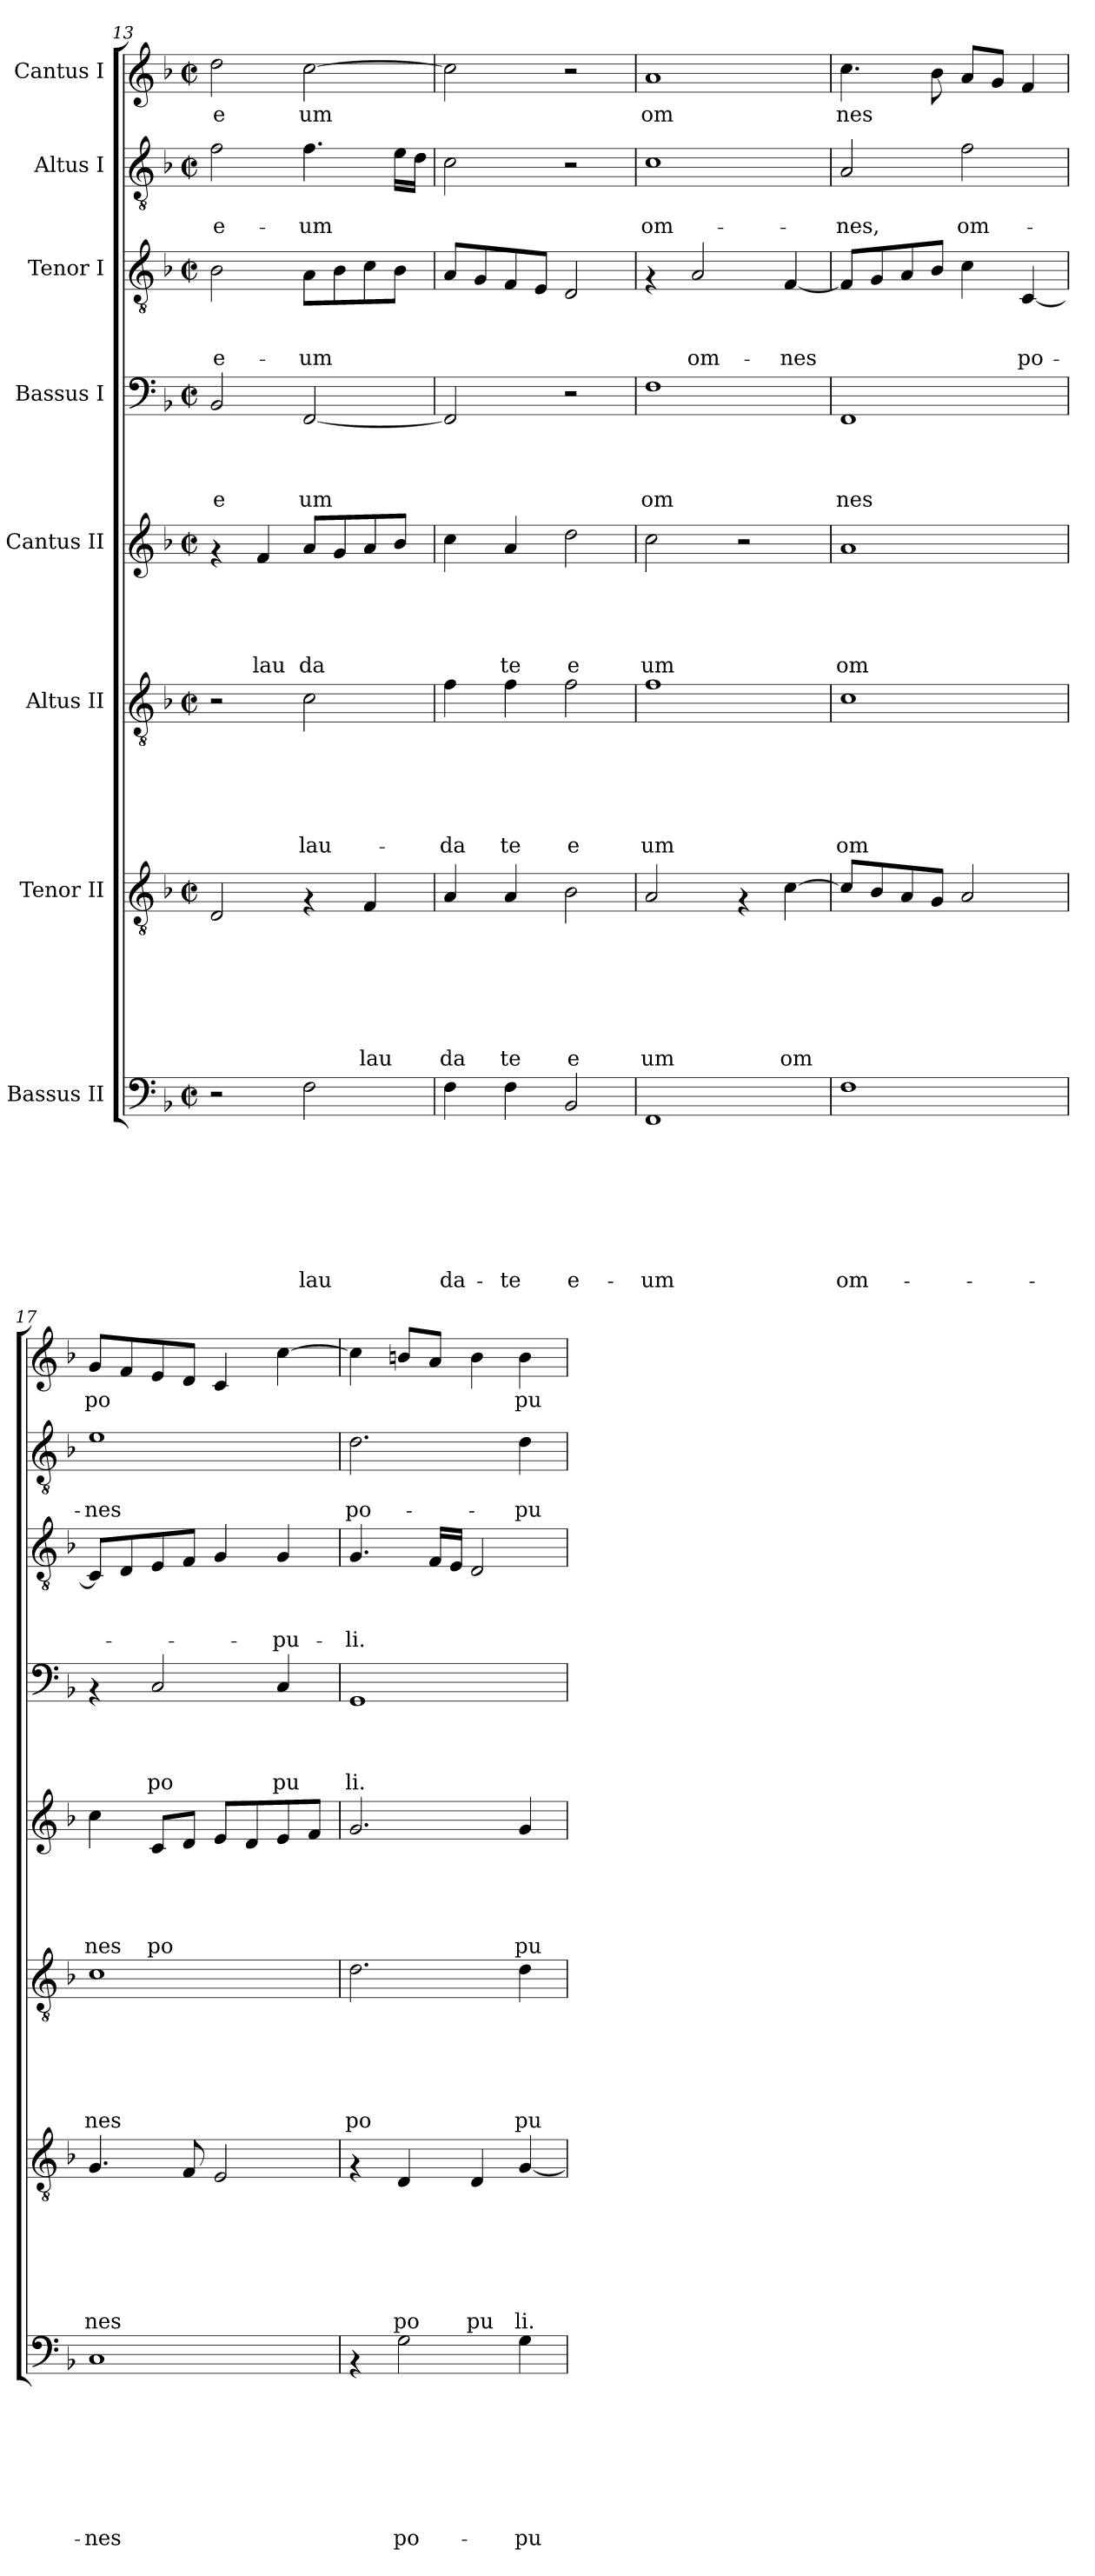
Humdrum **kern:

**kern	**text	**text	**text	**text	**text	**text	**text	**text	**kern	**text	**text	**text	**text	**text	**text	**text	**kern	**text	**text	**text	**text	**text	**text	**kern	**text	**text	**text	**text	**text	**kern	**text	**text	**text	**text	**kern	**text	**text	**text	**kern	**text	**text	**kern	**text
*part8	*part8	*part8	*part8	*part8	*part8	*part8	*part8	*part8	*part7	*part7	*part7	*part7	*part7	*part7	*part7	*part7	*part6	*part6	*part6	*part6	*part6	*part6	*part6	*part5	*part5	*part5	*part5	*part5	*part5	*part4	*part4	*part4	*part4	*part4	*part3	*part3	*part3	*part3	*part2	*part2	*part2	*part1	*part1
*staff8	*staff8	*staff8	*staff8	*staff8	*staff8	*staff8	*staff8	*staff8	*staff7	*staff7	*staff7	*staff7	*staff7	*staff7	*staff7	*staff7	*staff6	*staff6	*staff6	*staff6	*staff6	*staff6	*staff6	*staff5	*staff5	*staff5	*staff5	*staff5	*staff5	*staff4	*staff4	*staff4	*staff4	*staff4	*staff3	*staff3	*staff3	*staff3	*staff2	*staff2	*staff2	*staff1	*staff1
*I"Bassus II	*	*	*	*	*	*	*	*	*I"Tenor II	*	*	*	*	*	*	*	*I"Altus II	*	*	*	*	*	*	*I"Cantus II	*	*	*	*	*	*I"Bassus I	*	*	*	*	*I"Tenor I	*	*	*	*I"Altus I	*	*	*I"Cantus I	*
*clefF4	*	*	*	*	*	*	*	*	*clefGv2	*	*	*	*	*	*	*	*clefGv2	*	*	*	*	*	*	*clefG2	*	*	*	*	*	*clefF4	*	*	*	*	*clefGv2	*	*	*	*clefGv2	*	*	*clefG2	*
*k[b-]	*	*	*	*	*	*	*	*	*k[b-]	*	*	*	*	*	*	*	*k[b-]	*	*	*	*	*	*	*k[b-]	*	*	*	*	*	*k[b-]	*	*	*	*	*k[b-]	*	*	*	*k[b-]	*	*	*k[b-]	*
*F:	*	*	*	*	*	*	*	*	*F:	*	*	*	*	*	*	*	*F:	*	*	*	*	*	*	*F:	*	*	*	*	*	*F:	*	*	*	*	*F:	*	*	*	*F:	*	*	*F:	*
*M2/2	*	*	*	*	*	*	*	*	*M2/2	*	*	*	*	*	*	*	*M2/2	*	*	*	*	*	*	*M2/2	*	*	*	*	*	*M2/2	*	*	*	*	*M2/2	*	*	*	*M2/2	*	*	*M2/2	*
*met(c|)	*	*	*	*	*	*	*	*	*met(c|)	*	*	*	*	*	*	*	*met(c|)	*	*	*	*	*	*	*met(c|)	*	*	*	*	*	*met(c|)	*	*	*	*	*met(c|)	*	*	*	*met(c|)	*	*	*met(c|)	*
=13	=13	=13	=13	=13	=13	=13	=13	=13	=13	=13	=13	=13	=13	=13	=13	=13	=13	=13	=13	=13	=13	=13	=13	=13	=13	=13	=13	=13	=13	=13	=13	=13	=13	=13	=13	=13	=13	=13	=13	=13	=13	=13	=13
!	!	!	!	!	!	!	!	!	!	!	!	!	!	!	!	!	!	!	!	!	!	!	!	!	!	!	!	!	!	!	!	!	!	!LO:LY:b	!	!	!	!LO:LY:b	!	!	!LO:LY:b	!	!LO:LY:b
2r	.	.	.	.	.	.	.	.	2D/	.	.	.	.	.	.	.	2r	.	.	.	.	.	.	4rf	.	.	.	.	.	2BB-/	.	.	.	e	2B-\	.	.	e-	2f\	.	e-	2dd\	e
!	!	!	!	!	!	!	!	!	!	!	!	!	!	!	!	!	!	!	!	!	!	!	!	!	!	!	!	!	!LO:LY:b	!	!	!	!	!	!	!	!	!	!	!	!	!	!
.	.	.	.	.	.	.	.	.	.	.	.	.	.	.	.	.	.	.	.	.	.	.	.	4f/	.	.	.	.	lau	.	.	.	.	.	.	.	.	.	.	.	.	.	.
!	!	!	!	!	!	!	!	!LO:LY:b	!	!	!	!	!	!	!	!	!	!	!	!	!	!	!LO:LY:b	!	!	!	!	!	!LO:LY:b	!	!	!	!	!LO:LY:b	!	!	!	!LO:LY:b	!	!	!LO:LY:b	!	!LO:LY:b
2F\	.	.	.	.	.	.	.	lau	4rF	.	.	.	.	.	.	.	2c\	.	.	.	.	.	lau-	8a/L	.	.	.	.	da	[>2FF/	.	.	.	um	8A\L	.	.	-um	4.f\	.	-um	[>2cc\	um
.	.	.	.	.	.	.	.	.	.	.	.	.	.	.	.	.	.	.	.	.	.	.	.	8g/	.	.	.	.	.	.	.	.	.	.	8B-\	.	.	.	.	.	.	.	.
!	!	!	!	!	!	!	!	!	!	!	!	!	!	!	!	!LO:LY:b	!	!	!	!	!	!	!	!	!	!	!	!	!	!	!	!	!	!	!	!	!	!	!	!	!	!	!
.	.	.	.	.	.	.	.	.	4F/	.	.	.	.	.	.	lau	.	.	.	.	.	.	.	8a/	.	.	.	.	.	.	.	.	.	.	8c\	.	.	.	.	.	.	.	.
.	.	.	.	.	.	.	.	.	.	.	.	.	.	.	.	.	.	.	.	.	.	.	.	8b-/J	.	.	.	.	.	.	.	.	.	.	8B-\J	.	.	.	16e\LL	.	.	.	.
.	.	.	.	.	.	.	.	.	.	.	.	.	.	.	.	.	.	.	.	.	.	.	.	.	.	.	.	.	.	.	.	.	.	.	.	.	.	.	16d\JJ	.	.	.	.
!!LO:PB:g=z
=14	=14	=14	=14	=14	=14	=14	=14	=14	=14	=14	=14	=14	=14	=14	=14	=14	=14	=14	=14	=14	=14	=14	=14	=14	=14	=14	=14	=14	=14	=14	=14	=14	=14	=14	=14	=14	=14	=14	=14	=14	=14	=14	=14
!	!	!	!	!	!	!	!	!LO:LY:b	!	!	!	!	!	!	!	!LO:LY:b	!	!	!	!	!	!	!LO:LY:b	!	!	!	!	!	!	!	!	!	!	!	!	!	!	!	!	!	!	!	!
4F\	.	.	.	.	.	.	.	da-	4A/	.	.	.	.	.	.	da	4f\	.	.	.	.	.	-da	4cc\	.	.	.	.	.	2FF/]	.	.	.	.	8A/L	.	.	.	2c\	.	.	2cc\]	.
.	.	.	.	.	.	.	.	.	.	.	.	.	.	.	.	.	.	.	.	.	.	.	.	.	.	.	.	.	.	.	.	.	.	.	8G/	.	.	.	.	.	.	.	.
!	!	!	!	!	!	!	!	!LO:LY:b	!	!	!	!	!	!	!	!LO:LY:b	!	!	!	!	!	!	!LO:LY:b	!	!	!	!	!	!LO:LY:b	!	!	!	!	!	!	!	!	!	!	!	!	!	!
4F\	.	.	.	.	.	.	.	-te	4A/	.	.	.	.	.	.	te	4f\	.	.	.	.	.	te	4a/	.	.	.	.	te	.	.	.	.	.	8F/	.	.	.	.	.	.	.	.
.	.	.	.	.	.	.	.	.	.	.	.	.	.	.	.	.	.	.	.	.	.	.	.	.	.	.	.	.	.	.	.	.	.	.	8E/J	.	.	.	.	.	.	.	.
!	!	!	!	!	!	!	!	!LO:LY:b	!	!	!	!	!	!	!	!LO:LY:b	!	!	!	!	!	!	!LO:LY:b	!	!	!	!	!	!LO:LY:b	!	!	!	!	!	!	!	!	!	!	!	!	!	!
2BB-/	.	.	.	.	.	.	.	e-	2B-\	.	.	.	.	.	.	e	2f\	.	.	.	.	.	e	2dd\	.	.	.	.	e	2r	.	.	.	.	2D/	.	.	.	2r	.	.	2r	.
=15	=15	=15	=15	=15	=15	=15	=15	=15	=15	=15	=15	=15	=15	=15	=15	=15	=15	=15	=15	=15	=15	=15	=15	=15	=15	=15	=15	=15	=15	=15	=15	=15	=15	=15	=15	=15	=15	=15	=15	=15	=15	=15	=15
!	!	!	!	!	!	!	!	!LO:LY:b	!	!	!	!	!	!	!	!LO:LY:b	!	!	!	!	!	!	!LO:LY:b	!	!	!	!	!	!LO:LY:b	!	!	!	!	!LO:LY:b	!	!	!	!	!	!	!LO:LY:b	!	!LO:LY:b
1FF	.	.	.	.	.	.	.	-um	2A/	.	.	.	.	.	.	um	1f	.	.	.	.	.	um	2cc\	.	.	.	.	um	1F	.	.	.	om	4rF	.	.	.	1c	.	om-	1a	om
!	!	!	!	!	!	!	!	!	!	!	!	!	!	!	!	!	!	!	!	!	!	!	!	!	!	!	!	!	!	!	!	!	!	!	!	!	!	!LO:LY:b	!	!	!	!	!
.	.	.	.	.	.	.	.	.	.	.	.	.	.	.	.	.	.	.	.	.	.	.	.	.	.	.	.	.	.	.	.	.	.	.	2A/	.	.	om-	.	.	.	.	.
.	.	.	.	.	.	.	.	.	4rF	.	.	.	.	.	.	.	.	.	.	.	.	.	.	2r	.	.	.	.	.	.	.	.	.	.	.	.	.	.	.	.	.	.	.
!	!	!	!	!	!	!	!	!	!	!	!	!	!	!	!	!LO:LY:b	!	!	!	!	!	!	!	!	!	!	!	!	!	!	!	!	!	!	!	!	!	!LO:LY:b	!	!	!	!	!
.	.	.	.	.	.	.	.	.	[>4c\	.	.	.	.	.	.	om	.	.	.	.	.	.	.	.	.	.	.	.	.	.	.	.	.	.	[<4F/	.	.	-nes	.	.	.	.	.
=16	=16	=16	=16	=16	=16	=16	=16	=16	=16	=16	=16	=16	=16	=16	=16	=16	=16	=16	=16	=16	=16	=16	=16	=16	=16	=16	=16	=16	=16	=16	=16	=16	=16	=16	=16	=16	=16	=16	=16	=16	=16	=16	=16
!	!	!	!	!	!	!	!	!LO:LY:b	!	!	!	!	!	!	!	!	!	!	!	!	!	!	!LO:LY:b	!	!	!	!	!	!LO:LY:b	!	!	!	!	!LO:LY:b	!	!	!	!	!	!	!LO:LY:b	!	!LO:LY:b
1F	.	.	.	.	.	.	.	om-	8c/L]	.	.	.	.	.	.	.	1c	.	.	.	.	.	om	1a	.	.	.	.	om	1FF	.	.	.	nes	8F/L]	.	.	.	2A/	.	-nes,	4.cc\	nes
.	.	.	.	.	.	.	.	.	8B-/	.	.	.	.	.	.	.	.	.	.	.	.	.	.	.	.	.	.	.	.	.	.	.	.	.	8G/	.	.	.	.	.	.	.	.
.	.	.	.	.	.	.	.	.	8A/	.	.	.	.	.	.	.	.	.	.	.	.	.	.	.	.	.	.	.	.	.	.	.	.	.	8A/	.	.	.	.	.	.	.	.
.	.	.	.	.	.	.	.	.	8G/J	.	.	.	.	.	.	.	.	.	.	.	.	.	.	.	.	.	.	.	.	.	.	.	.	.	8B-/J	.	.	.	.	.	.	8b-\	.
!	!	!	!	!	!	!	!	!	!	!	!	!	!	!	!	!	!	!	!	!	!	!	!	!	!	!	!	!	!	!	!	!	!	!	!	!	!	!	!	!	!LO:LY:b	!	!
.	.	.	.	.	.	.	.	.	2A/	.	.	.	.	.	.	.	.	.	.	.	.	.	.	.	.	.	.	.	.	.	.	.	.	.	4c\	.	.	.	2f\	.	om-	8a/L	.
.	.	.	.	.	.	.	.	.	.	.	.	.	.	.	.	.	.	.	.	.	.	.	.	.	.	.	.	.	.	.	.	.	.	.	.	.	.	.	.	.	.	8g/J	.
!	!	!	!	!	!	!	!	!	!	!	!	!	!	!	!	!	!	!	!	!	!	!	!	!	!	!	!	!	!	!	!	!	!	!	!	!	!	!LO:LY:b	!	!	!	!	!
.	.	.	.	.	.	.	.	.	.	.	.	.	.	.	.	.	.	.	.	.	.	.	.	.	.	.	.	.	.	.	.	.	.	.	[<4C/	.	.	po-	.	.	.	4f/	.
=17	=17	=17	=17	=17	=17	=17	=17	=17	=17	=17	=17	=17	=17	=17	=17	=17	=17	=17	=17	=17	=17	=17	=17	=17	=17	=17	=17	=17	=17	=17	=17	=17	=17	=17	=17	=17	=17	=17	=17	=17	=17	=17	=17
!	!	!	!	!	!	!	!	!LO:LY:b	!	!	!	!	!	!	!	!LO:LY:b	!	!	!	!	!	!	!LO:LY:b	!	!	!	!	!	!LO:LY:b	!	!	!	!	!	!	!	!	!	!	!	!LO:LY:b	!	!LO:LY:b
1C	.	.	.	.	.	.	.	-nes	4.G/	.	.	.	.	.	.	nes	1c	.	.	.	.	.	nes	4cc\	.	.	.	.	nes	4rAA	.	.	.	.	8C/L]	.	.	.	1e	.	-nes	8g/L	po
.	.	.	.	.	.	.	.	.	.	.	.	.	.	.	.	.	.	.	.	.	.	.	.	.	.	.	.	.	.	.	.	.	.	.	8D/	.	.	.	.	.	.	8f/	.
!	!	!	!	!	!	!	!	!	!	!	!	!	!	!	!	!	!	!	!	!	!	!	!	!	!	!	!	!	!LO:LY:b	!	!	!	!	!LO:LY:b	!	!	!	!	!	!	!	!	!
.	.	.	.	.	.	.	.	.	.	.	.	.	.	.	.	.	.	.	.	.	.	.	.	8c/L	.	.	.	.	po	2C/	.	.	.	po	8E/	.	.	.	.	.	.	8e/	.
.	.	.	.	.	.	.	.	.	8F/	.	.	.	.	.	.	.	.	.	.	.	.	.	.	8d/J	.	.	.	.	.	.	.	.	.	.	8F/J	.	.	.	.	.	.	8d/J	.
.	.	.	.	.	.	.	.	.	2E/	.	.	.	.	.	.	.	.	.	.	.	.	.	.	8e/L	.	.	.	.	.	.	.	.	.	.	4G/	.	.	.	.	.	.	4c/	.
.	.	.	.	.	.	.	.	.	.	.	.	.	.	.	.	.	.	.	.	.	.	.	.	8d/	.	.	.	.	.	.	.	.	.	.	.	.	.	.	.	.	.	.	.
!	!	!	!	!	!	!	!	!	!	!	!	!	!	!	!	!	!	!	!	!	!	!	!	!	!	!	!	!	!	!	!	!	!	!LO:LY:b	!	!	!	!LO:LY:b	!	!	!	!	!
.	.	.	.	.	.	.	.	.	.	.	.	.	.	.	.	.	.	.	.	.	.	.	.	8e/	.	.	.	.	.	4C/	.	.	.	pu	4G/	.	.	-pu-	.	.	.	[>4cc\	.
.	.	.	.	.	.	.	.	.	.	.	.	.	.	.	.	.	.	.	.	.	.	.	.	8f/J	.	.	.	.	.	.	.	.	.	.	.	.	.	.	.	.	.	.	.
=18	=18	=18	=18	=18	=18	=18	=18	=18	=18	=18	=18	=18	=18	=18	=18	=18	=18	=18	=18	=18	=18	=18	=18	=18	=18	=18	=18	=18	=18	=18	=18	=18	=18	=18	=18	=18	=18	=18	=18	=18	=18	=18	=18
!	!	!	!	!	!	!	!	!	!	!	!	!	!	!	!	!	!	!	!	!	!	!	!LO:LY:b	!	!	!	!	!	!	!	!	!	!	!LO:LY:b	!	!	!	!LO:LY:b	!	!	!LO:LY:b	!	!
4rAA	.	.	.	.	.	.	.	.	4rF	.	.	.	.	.	.	.	2.d\	.	.	.	.	.	po	2.g/	.	.	.	.	.	1GG	.	.	.	li.	4.G/	.	.	-li.	2.d\	.	po-	4cc\]	.
!	!	!	!	!	!	!	!	!LO:LY:b	!	!	!	!	!	!	!	!LO:LY:b	!	!	!	!	!	!	!	!	!	!	!	!	!	!	!	!	!	!	!	!	!	!	!	!	!	!	!
2G\	.	.	.	.	.	.	.	po-	4D/	.	.	.	.	.	.	po	.	.	.	.	.	.	.	.	.	.	.	.	.	.	.	.	.	.	.	.	.	.	.	.	.	8bn/L	.
.	.	.	.	.	.	.	.	.	.	.	.	.	.	.	.	.	.	.	.	.	.	.	.	.	.	.	.	.	.	.	.	.	.	.	16F/LL	.	.	.	.	.	.	8a/J	.
.	.	.	.	.	.	.	.	.	.	.	.	.	.	.	.	.	.	.	.	.	.	.	.	.	.	.	.	.	.	.	.	.	.	.	16E/JJ	.	.	.	.	.	.	.	.
!	!	!	!	!	!	!	!	!	!	!	!	!	!	!	!	!LO:LY:b	!	!	!	!	!	!	!	!	!	!	!	!	!	!	!	!	!	!	!	!	!	!	!	!	!	!	!
.	.	.	.	.	.	.	.	.	4D/	.	.	.	.	.	.	pu	.	.	.	.	.	.	.	.	.	.	.	.	.	.	.	.	.	.	2D/	.	.	.	.	.	.	4b\	.
!	!	!	!	!	!	!	!	!LO:LY:b	!	!	!	!	!	!	!	!LO:LY:b	!	!	!	!	!	!	!LO:LY:b	!	!	!	!	!	!LO:LY:b	!	!	!	!	!	!	!	!	!	!	!	!LO:LY:b	!	!LO:LY:b
4G\	.	.	.	.	.	.	.	-pu-	[<4G/	.	.	.	.	.	.	li.	4d\	.	.	.	.	.	pu	4g/	.	.	.	.	pu	.	.	.	.	.	.	.	.	.	4d\	.	-pu-	4b\	pu
=	=	=	=	=	=	=	=	=	=	=	=	=	=	=	=	=	=	=	=	=	=	=	=	=	=	=	=	=	=	=	=	=	=	=	=	=	=	=	=	=	=	=	=
*-	*-	*-	*-	*-	*-	*-	*-	*-	*-	*-	*-	*-	*-	*-	*-	*-	*-	*-	*-	*-	*-	*-	*-	*-	*-	*-	*-	*-	*-	*-	*-	*-	*-	*-	*-	*-	*-	*-	*-	*-	*-	*-	*-
